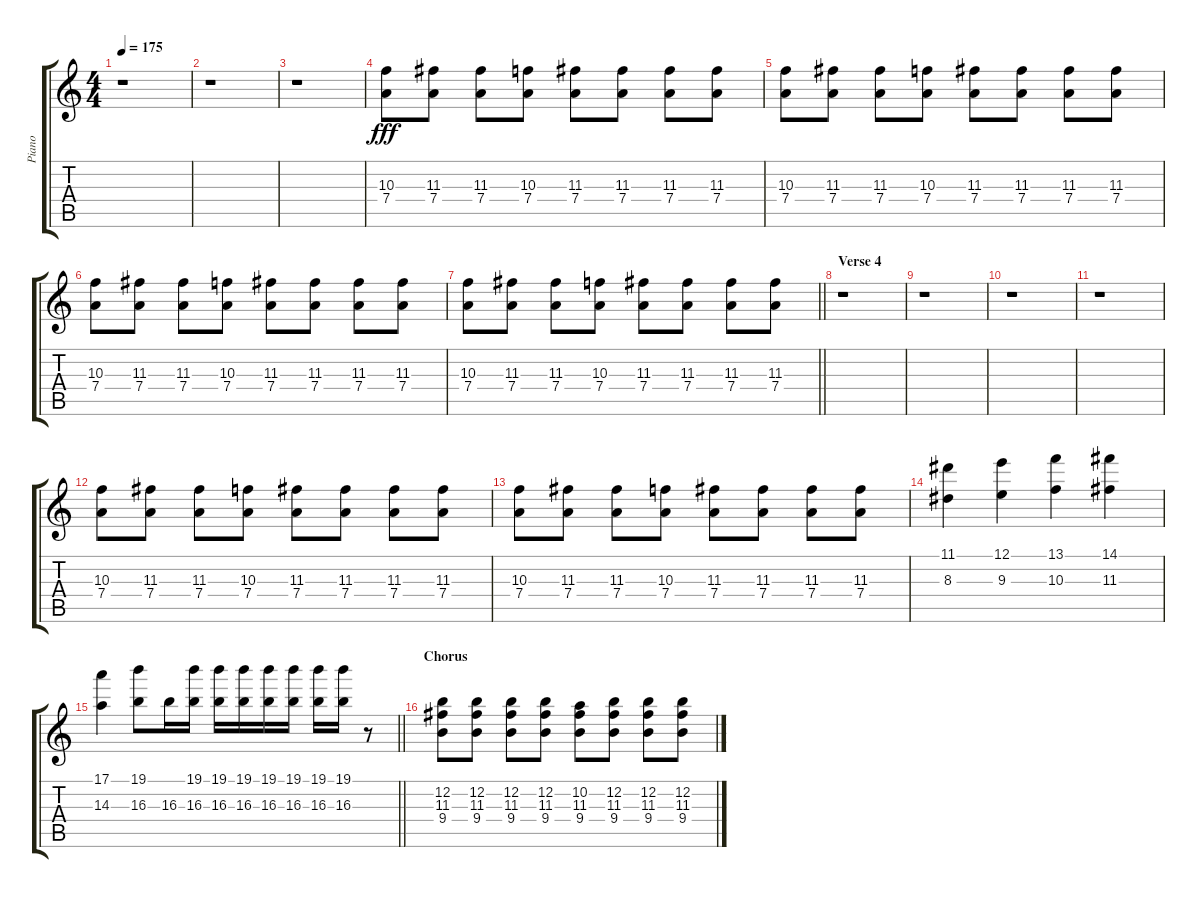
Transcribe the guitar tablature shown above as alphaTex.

\track ("Piano" "Piano") {instrument acousticgrandpiano}
\staff {score tabs}
\tuning (E5 B4 G4 D4 A3 E3) {hide}
\ts (4 4)
\tempo 175
\clef g2
\ks c
r.1{dy fff} |
r.1 |
r.1 |
(10.3 7.4).8 (11.3 7.4).8 (11.3 7.4).8 (10.3 7.4).8 (11.3 7.4).8 (11.3 7.4).8 (11.3 7.4).8 (11.3 7.4).8 |
(10.3 7.4).8 (11.3 7.4).8 (11.3 7.4).8 (10.3 7.4).8 (11.3 7.4).8 (11.3 7.4).8 (11.3 7.4).8 (11.3 7.4).8 |
(10.3 7.4).8 (11.3 7.4).8 (11.3 7.4).8 (10.3 7.4).8 (11.3 7.4).8 (11.3 7.4).8 (11.3 7.4).8 (11.3 7.4).8 |
\barLineRight lightlight
(10.3 7.4).8 (11.3 7.4).8 (11.3 7.4).8 (10.3 7.4).8 (11.3 7.4).8 (11.3 7.4).8 (11.3 7.4).8 (11.3 7.4).8 |
\section ("" "Verse 4")
r.1 |
r.1 |
r.1 |
r.1 |
(10.3 7.4).8 (11.3 7.4).8 (11.3 7.4).8 (10.3 7.4).8 (11.3 7.4).8 (11.3 7.4).8 (11.3 7.4).8 (11.3 7.4).8 |
(10.3 7.4).8 (11.3 7.4).8 (11.3 7.4).8 (10.3 7.4).8 (11.3 7.4).8 (11.3 7.4).8 (11.3 7.4).8 (11.3 7.4).8 |
(11.1 8.3).4 (12.1 9.3).4 (13.1 10.3).4 (14.1 11.3).4 |
\barLineRight lightlight
(17.1 14.3).4 (19.1 16.3).8 16.3.16 (19.1 16.3).16 (19.1 16.3).16 (19.1 16.3).16 (19.1 16.3).16 (19.1 16.3).16 (19.1 16.3).16 (19.1 16.3).16 r.8 |
\section ("" "Chorus")
(12.2 11.3 9.4).8 (12.2 11.3 9.4).8 (12.2 11.3 9.4).8 (12.2 11.3 9.4).8 (10.2 11.3 9.4).8 (12.2 11.3 9.4).8 (12.2 11.3 9.4).8 (12.2 11.3 9.4).8
